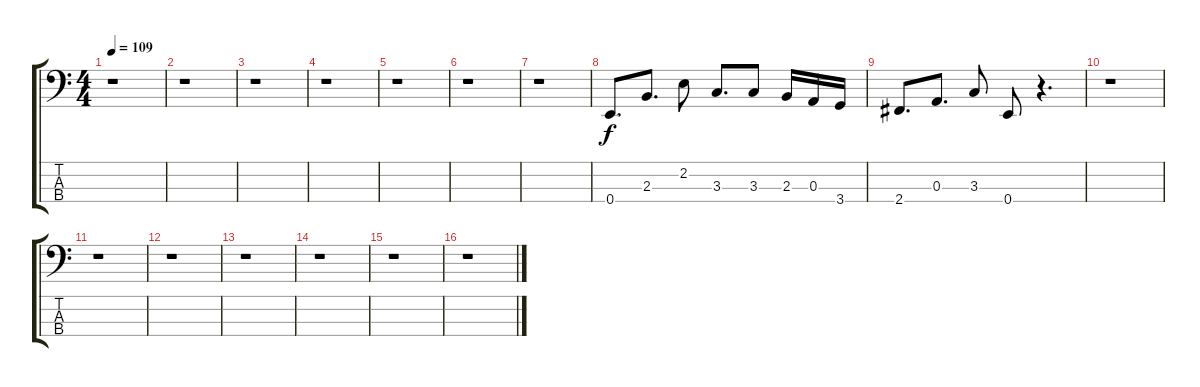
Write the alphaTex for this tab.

\track "" {instrument fretlessbass}
\staff {score tabs}
\tuning (G2 D2 A1 E1) {hide}
\ts (4 4)
\tempo 109
\clef f4
\ks c
r.1{dy f} |
r.1 |
r.1 |
r.1 |
r.1 |
r.1 |
r.1 |
0.4.8{d} 2.3.8{d} 2.2.8 3.3.8{d} 3.3.8 2.3.16 0.3.16 3.4.16 |
2.4.8{d} 0.3.8{d} 3.3.8 0.4.8 r.4{d} |
r.1 |
r.1 |
r.1 |
r.1 |
r.1 |
r.1 |
r.1
